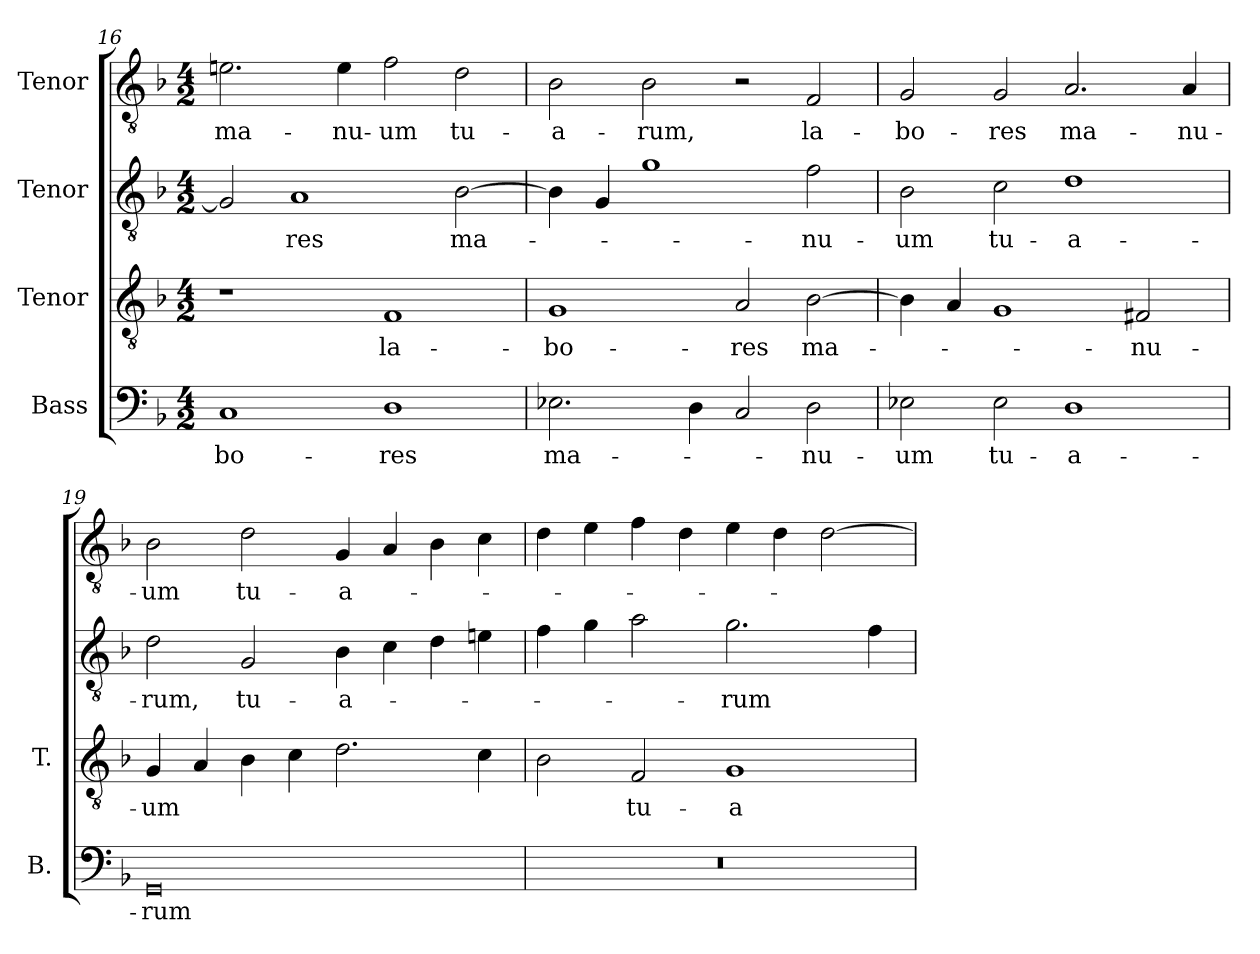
**kern	**text	**kern	**text	**kern	**text	**kern	**text
*part4	*part4	*part3	*part3	*part2	*part2	*part1	*part1
*staff4	*staff4	*staff3	*staff3	*staff2	*staff2	*staff1	*staff1
*I"Bass	*	*I"Tenor	*	*I"Tenor	*	*I"Tenor	*
*I'B.	*	*I'T.	*	*	*	*	*
*clefF4	*	*clefGv2	*	*clefGv2	*	*clefGv2	*
*	*	*ITrd7c12	*	*ITrd7c12	*	*ITrd7c12	*
*k[b-]	*	*k[b-]	*	*k[b-]	*	*k[b-]	*
*F:	*	*F:	*	*F:	*	*F:	*
*M4/2	*	*M4/2	*	*M4/2	*	*M4/2	*
=16	=16	=16	=16	=16	=16	=16	=16
!	!LO:LY:b:color=#000000	!	!	!	!	!	!
!	!	!	!	!	!	!	!LO:LY:b:color=#000000
1Ci	-bo-	1r	.	2GGi/]	.	2.Eni\	ma-
!	!	!	!	!	!LO:LY:b:color=#000000	!	!
.	.	.	.	1AAi	-res	.	.
!	!	!	!	!	!	!	!LO:LY:b:color=#000000
.	.	.	.	.	.	4Ei\	-nu-
!	!LO:LY:b:color=#000000	!	!	!	!	!	!
!	!	!	!LO:LY:b:color=#000000	!	!	!	!
!	!	!	!	!	!	!	!LO:LY:b:color=#000000
1Di	-res	1FFi	la-	.	.	2Fi\	-um
!	!	!	!	!	!LO:LY:b:color=#000000	!	!
!	!	!	!	!	!	!	!LO:LY:b:color=#000000
.	.	.	.	[2BB-i\	ma-	2Di\	tu-
=17	=17	=17	=17	=17	=17	=17	=17
!	!LO:LY:b:color=#000000	!	!	!	!	!	!
!	!	!	!LO:LY:b:color=#000000	!	!	!	!
!	!	!	!	!	!	!	!LO:LY:b:color=#000000
2.E-Xi\	ma-	1GGi	-bo-	4BB-i\]	.	2BB-i\	-a-
.	.	.	.	4GGi/	.	.	.
!	!	!	!	!	!	!	!LO:LY:b:color=#000000
.	.	.	.	1Gi	.	2BB-i\	-rum,
4Di\	.	.	.	.	.	.	.
!	!	!	!LO:LY:b:color=#000000	!	!	!	!
2Ci/	.	2AAi/	-res	.	.	2r	.
!	!LO:LY:b:color=#000000	!	!	!	!	!	!
!	!	!	!LO:LY:b:color=#000000	!	!	!	!
!	!	!	!	!	!LO:LY:b:color=#000000	!	!
!	!	!	!	!	!	!	!LO:LY:b:color=#000000
2Di\	-nu-	[2BB-i\	ma-	2Fi\	-nu-	2FFi/	la-
=18	=18	=18	=18	=18	=18	=18	=18
!	!LO:LY:b:color=#000000	!	!	!	!	!	!
!	!	!	!	!	!LO:LY:b:color=#000000	!	!
!	!	!	!	!	!	!	!LO:LY:b:color=#000000
2E-Xi\	-um	4BB-i\]	.	2BB-i\	-um	2GGi/	-bo-
.	.	4AAi/	.	.	.	.	.
!	!LO:LY:b:color=#000000	!	!	!	!	!	!
!	!	!	!	!	!LO:LY:b:color=#000000	!	!
!	!	!	!	!	!	!	!LO:LY:b:color=#000000
2E-i\	tu-	1GGi	.	2Ci\	tu-	2GGi/	-res
!	!LO:LY:b:color=#000000	!	!	!	!	!	!
!	!	!	!	!	!LO:LY:b:color=#000000	!	!
!	!	!	!	!	!	!	!LO:LY:b:color=#000000
1Di	-a-	.	.	1Di	-a-	2.AAi/	ma-
!	!	!	!LO:LY:b:color=#000000	!	!	!	!
.	.	2FF#Xi/	-nu-	.	.	.	.
!	!	!	!	!	!	!	!LO:LY:b:color=#000000
.	.	.	.	.	.	4AAi/	-nu-
!!LO:PB:g=z
=19	=19	=19	=19	=19	=19	=19	=19
!	!LO:LY:b:color=#000000	!	!	!	!	!	!
!	!	!	!LO:LY:b:color=#000000	!	!	!	!
!	!	!	!	!	!LO:LY:b:color=#000000	!	!
!	!	!	!	!	!	!	!LO:LY:b:color=#000000
0GGi	-rum	4GGi/	-um	2Di\	-rum,	2BB-i\	-um
.	.	4AAi/	.	.	.	.	.
!	!	!	!	!	!LO:LY:b:color=#000000	!	!
!	!	!	!	!	!	!	!LO:LY:b:color=#000000
.	.	4BB-i\	.	2GGi/	tu-	2Di\	tu-
.	.	4Ci\	.	.	.	.	.
!	!	!	!	!	!LO:LY:b:color=#000000	!	!
!	!	!	!	!	!	!	!LO:LY:b:color=#000000
.	.	2.Di\	.	4BB-i\	-a-	4GGi/	-a-
.	.	.	.	4Ci\	.	4AAi/	.
.	.	.	.	4Di\	.	4BB-i\	.
.	.	4Ci\	.	4Eni\	.	4Ci\	.
=20	=20	=20	=20	=20	=20	=20	=20
!LO:N:vis=1	!	!	!	!	!	!	!
0r	.	2BB-i\	.	4Fi\	.	4Di\	.
.	.	.	.	4Gi\	.	4Ei\	.
!	!	!	!LO:LY:b:color=#000000	!	!	!	!
.	.	2FFi/	tu-	2Ai\	.	4Fi\	.
.	.	.	.	.	.	4Di\	.
!	!	!	!LO:LY:b:color=#000000	!	!	!	!
!	!	!	!	!	!LO:LY:b:color=#000000	!	!
.	.	1GGi	-a-	2.Gi\	-rum	4Ei\	.
.	.	.	.	.	.	4Di\	.
.	.	.	.	.	.	[2Di\	.
.	.	.	.	4Fi\	.	.	.
=	=	=	=	=	=	=	=
*-	*-	*-	*-	*-	*-	*-	*-
